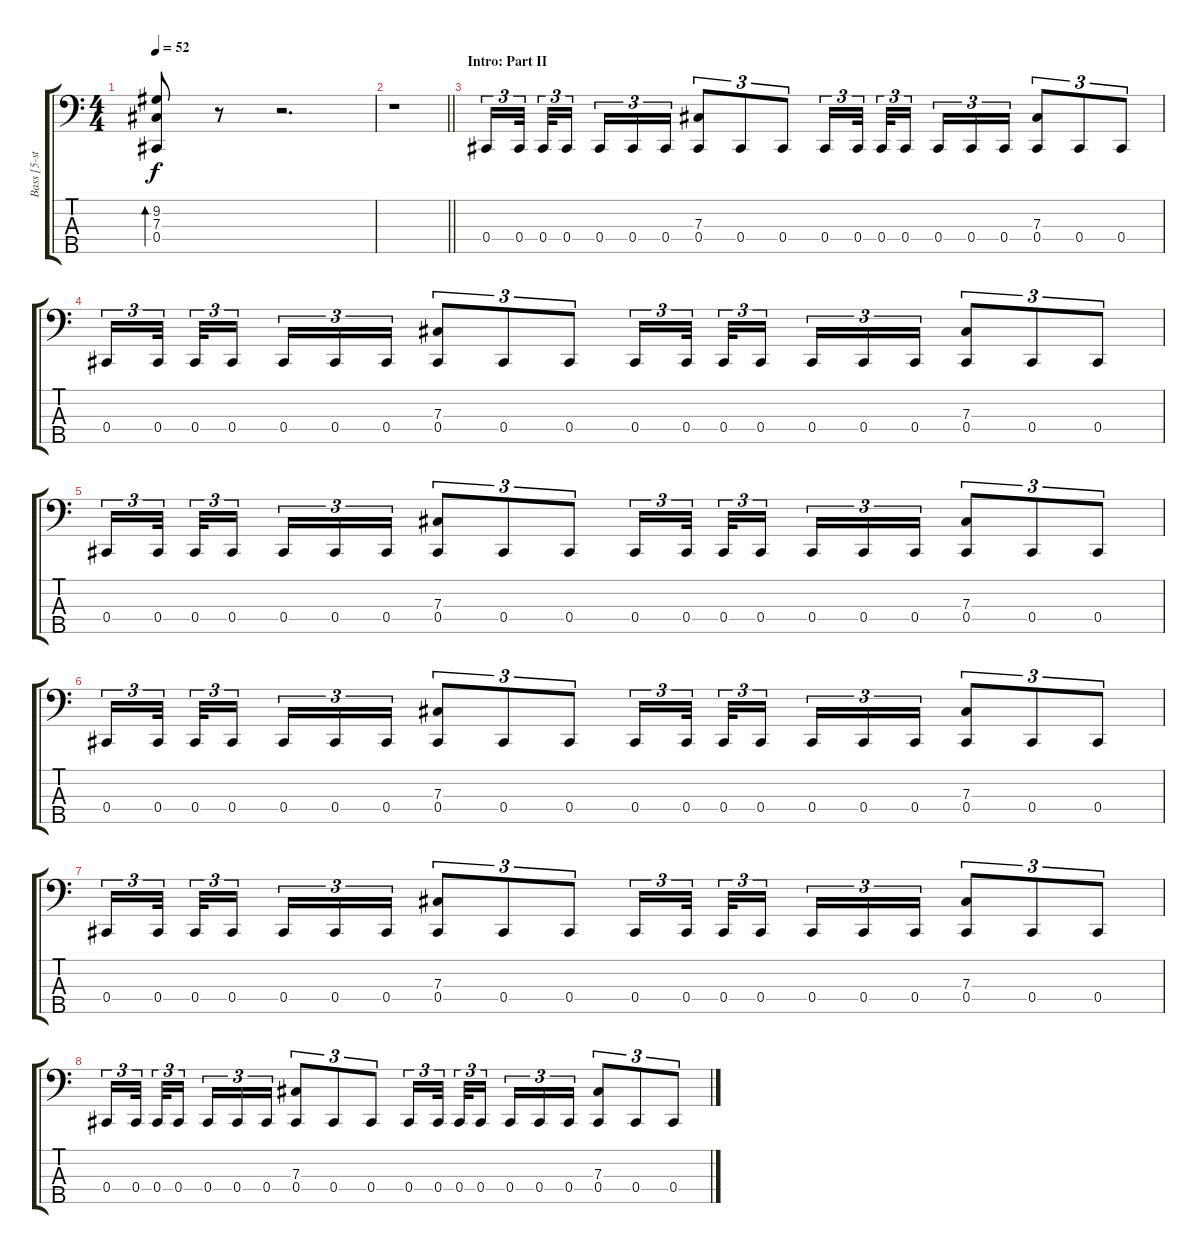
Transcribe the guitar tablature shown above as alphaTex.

\track ("Bass [5-string]" "Bass [5-st") {instrument electricbasspick}
\staff {score tabs}
\tuning (E2 B1 Gb1 Db1 Ab0) {hide}
\ts (4 4)
\tempo 52
\clef f4
\ks c
(9.2 7.3 0.4).8{bd 30 dy f} r.8 r.2{d} |
\barLineRight lightlight
r.1 |
\section ("" "Intro: Part II")
0.4.16{tu (3 2)} 0.4.32{tu (3 2) beam splitsecondary} 0.4.32{tu (3 2)} 0.4.16{tu (3 2) beam splitsecondary} 0.4.16{tu (3 2)} 0.4.16{tu (3 2)} 0.4.16{tu (3 2)} (7.3 0.4).8{tu (3 2)} 0.4.8{tu (3 2)} 0.4.8{tu (3 2)} 0.4.16{tu (3 2)} 0.4.32{tu (3 2) beam splitsecondary} 0.4.32{tu (3 2)} 0.4.16{tu (3 2) beam splitsecondary} 0.4.16{tu (3 2)} 0.4.16{tu (3 2)} 0.4.16{tu (3 2)} (7.3 0.4).8{tu (3 2)} 0.4.8{tu (3 2)} 0.4.8{tu (3 2)} |
0.4.16{tu (3 2)} 0.4.32{tu (3 2) beam splitsecondary} 0.4.32{tu (3 2)} 0.4.16{tu (3 2) beam splitsecondary} 0.4.16{tu (3 2)} 0.4.16{tu (3 2)} 0.4.16{tu (3 2)} (7.3 0.4).8{tu (3 2)} 0.4.8{tu (3 2)} 0.4.8{tu (3 2)} 0.4.16{tu (3 2)} 0.4.32{tu (3 2) beam splitsecondary} 0.4.32{tu (3 2)} 0.4.16{tu (3 2) beam splitsecondary} 0.4.16{tu (3 2)} 0.4.16{tu (3 2)} 0.4.16{tu (3 2)} (7.3 0.4).8{tu (3 2)} 0.4.8{tu (3 2)} 0.4.8{tu (3 2)} |
0.4.16{tu (3 2)} 0.4.32{tu (3 2) beam splitsecondary} 0.4.32{tu (3 2)} 0.4.16{tu (3 2) beam splitsecondary} 0.4.16{tu (3 2)} 0.4.16{tu (3 2)} 0.4.16{tu (3 2)} (7.3 0.4).8{tu (3 2)} 0.4.8{tu (3 2)} 0.4.8{tu (3 2)} 0.4.16{tu (3 2)} 0.4.32{tu (3 2) beam splitsecondary} 0.4.32{tu (3 2)} 0.4.16{tu (3 2) beam splitsecondary} 0.4.16{tu (3 2)} 0.4.16{tu (3 2)} 0.4.16{tu (3 2)} (7.3 0.4).8{tu (3 2)} 0.4.8{tu (3 2)} 0.4.8{tu (3 2)} |
0.4.16{tu (3 2)} 0.4.32{tu (3 2) beam splitsecondary} 0.4.32{tu (3 2)} 0.4.16{tu (3 2) beam splitsecondary} 0.4.16{tu (3 2)} 0.4.16{tu (3 2)} 0.4.16{tu (3 2)} (7.3 0.4).8{tu (3 2)} 0.4.8{tu (3 2)} 0.4.8{tu (3 2)} 0.4.16{tu (3 2)} 0.4.32{tu (3 2) beam splitsecondary} 0.4.32{tu (3 2)} 0.4.16{tu (3 2) beam splitsecondary} 0.4.16{tu (3 2)} 0.4.16{tu (3 2)} 0.4.16{tu (3 2)} (7.3 0.4).8{tu (3 2)} 0.4.8{tu (3 2)} 0.4.8{tu (3 2)} |
0.4.16{tu (3 2)} 0.4.32{tu (3 2) beam splitsecondary} 0.4.32{tu (3 2)} 0.4.16{tu (3 2) beam splitsecondary} 0.4.16{tu (3 2)} 0.4.16{tu (3 2)} 0.4.16{tu (3 2)} (7.3 0.4).8{tu (3 2)} 0.4.8{tu (3 2)} 0.4.8{tu (3 2)} 0.4.16{tu (3 2)} 0.4.32{tu (3 2) beam splitsecondary} 0.4.32{tu (3 2)} 0.4.16{tu (3 2) beam splitsecondary} 0.4.16{tu (3 2)} 0.4.16{tu (3 2)} 0.4.16{tu (3 2)} (7.3 0.4).8{tu (3 2)} 0.4.8{tu (3 2)} 0.4.8{tu (3 2)} |
0.4.16{tu (3 2)} 0.4.32{tu (3 2) beam splitsecondary} 0.4.32{tu (3 2)} 0.4.16{tu (3 2) beam splitsecondary} 0.4.16{tu (3 2)} 0.4.16{tu (3 2)} 0.4.16{tu (3 2)} (7.3 0.4).8{tu (3 2)} 0.4.8{tu (3 2)} 0.4.8{tu (3 2)} 0.4.16{tu (3 2)} 0.4.32{tu (3 2) beam splitsecondary} 0.4.32{tu (3 2)} 0.4.16{tu (3 2) beam splitsecondary} 0.4.16{tu (3 2)} 0.4.16{tu (3 2)} 0.4.16{tu (3 2)} (7.3 0.4).8{tu (3 2)} 0.4.8{tu (3 2)} 0.4.8{tu (3 2)}
